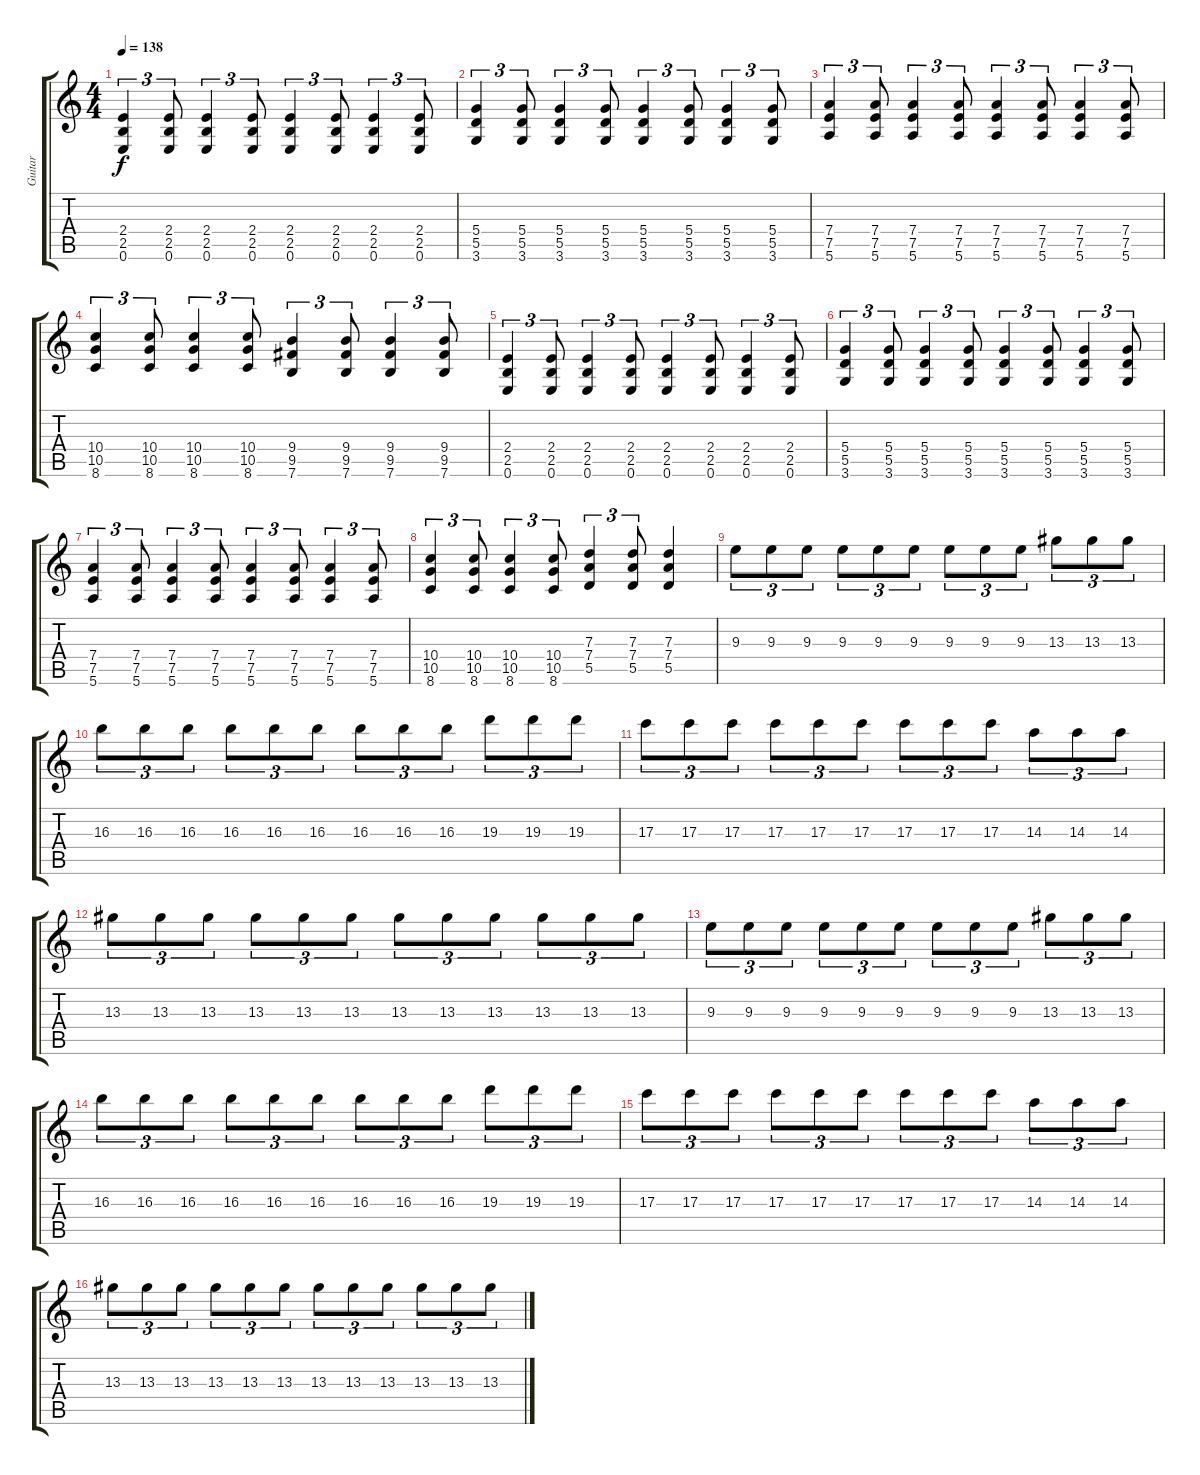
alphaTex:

\track ("Guitar" "Guitar") {instrument distortionguitar}
\staff {score tabs}
\tuning (E4 B3 G3 D3 A2 E2) {hide}
\ts (4 4)
\tempo 138
\clef g2
\ks c
(2.4 2.5 0.6).4{tu (3 2) dy f} (2.4 2.5 0.6).8{tu (3 2)} (2.4 2.5 0.6).4{tu (3 2)} (2.4 2.5 0.6).8{tu (3 2)} (2.4 2.5 0.6).4{tu (3 2)} (2.4 2.5 0.6).8{tu (3 2)} (2.4 2.5 0.6).4{tu (3 2)} (2.4 2.5 0.6).8{tu (3 2)} |
(5.4 5.5 3.6).4{tu (3 2)} (5.4 5.5 3.6).8{tu (3 2)} (5.4 5.5 3.6).4{tu (3 2)} (5.4 5.5 3.6).8{tu (3 2)} (5.4 5.5 3.6).4{tu (3 2)} (5.4 5.5 3.6).8{tu (3 2)} (5.4 5.5 3.6).4{tu (3 2)} (5.4 5.5 3.6).8{tu (3 2)} |
(7.4 7.5 5.6).4{tu (3 2)} (7.4 7.5 5.6).8{tu (3 2)} (7.4 7.5 5.6).4{tu (3 2)} (7.4 7.5 5.6).8{tu (3 2)} (7.4 7.5 5.6).4{tu (3 2)} (7.4 7.5 5.6).8{tu (3 2)} (7.4 7.5 5.6).4{tu (3 2)} (7.4 7.5 5.6).8{tu (3 2)} |
(10.4 10.5 8.6).4{tu (3 2)} (10.4 10.5 8.6).8{tu (3 2)} (10.4 10.5 8.6).4{tu (3 2)} (10.4 10.5 8.6).8{tu (3 2)} (9.4 9.5 7.6).4{tu (3 2)} (9.4 9.5 7.6).8{tu (3 2)} (9.4 9.5 7.6).4{tu (3 2)} (9.4 9.5 7.6).8{tu (3 2)} |
(2.4 2.5 0.6).4{tu (3 2)} (2.4 2.5 0.6).8{tu (3 2)} (2.4 2.5 0.6).4{tu (3 2)} (2.4 2.5 0.6).8{tu (3 2)} (2.4 2.5 0.6).4{tu (3 2)} (2.4 2.5 0.6).8{tu (3 2)} (2.4 2.5 0.6).4{tu (3 2)} (2.4 2.5 0.6).8{tu (3 2)} |
(5.4 5.5 3.6).4{tu (3 2)} (5.4 5.5 3.6).8{tu (3 2)} (5.4 5.5 3.6).4{tu (3 2)} (5.4 5.5 3.6).8{tu (3 2)} (5.4 5.5 3.6).4{tu (3 2)} (5.4 5.5 3.6).8{tu (3 2)} (5.4 5.5 3.6).4{tu (3 2)} (5.4 5.5 3.6).8{tu (3 2)} |
(7.4 7.5 5.6).4{tu (3 2)} (7.4 7.5 5.6).8{tu (3 2)} (7.4 7.5 5.6).4{tu (3 2)} (7.4 7.5 5.6).8{tu (3 2)} (7.4 7.5 5.6).4{tu (3 2)} (7.4 7.5 5.6).8{tu (3 2)} (7.4 7.5 5.6).4{tu (3 2)} (7.4 7.5 5.6).8{tu (3 2)} |
(10.4 10.5 8.6).4{tu (3 2)} (10.4 10.5 8.6).8{tu (3 2)} (10.4 10.5 8.6).4{tu (3 2)} (10.4 10.5 8.6).8{tu (3 2)} (7.3 7.4 5.5).4{tu (3 2)} (7.3 7.4 5.5).8{tu (3 2)} (7.3 7.4 5.5).4 |
9.3.8{tu (3 2)} 9.3.8{tu (3 2)} 9.3.8{tu (3 2)} 9.3.8{tu (3 2)} 9.3.8{tu (3 2)} 9.3.8{tu (3 2)} 9.3.8{tu (3 2)} 9.3.8{tu (3 2)} 9.3.8{tu (3 2)} 13.3.8{tu (3 2)} 13.3.8{tu (3 2)} 13.3.8{tu (3 2)} |
16.3.8{tu (3 2)} 16.3.8{tu (3 2)} 16.3.8{tu (3 2)} 16.3.8{tu (3 2)} 16.3.8{tu (3 2)} 16.3.8{tu (3 2)} 16.3.8{tu (3 2)} 16.3.8{tu (3 2)} 16.3.8{tu (3 2)} 19.3.8{tu (3 2)} 19.3.8{tu (3 2)} 19.3.8{tu (3 2)} |
17.3.8{tu (3 2)} 17.3.8{tu (3 2)} 17.3.8{tu (3 2)} 17.3.8{tu (3 2)} 17.3.8{tu (3 2)} 17.3.8{tu (3 2)} 17.3.8{tu (3 2)} 17.3.8{tu (3 2)} 17.3.8{tu (3 2)} 14.3.8{tu (3 2)} 14.3.8{tu (3 2)} 14.3.8{tu (3 2)} |
13.3.8{tu (3 2)} 13.3.8{tu (3 2)} 13.3.8{tu (3 2)} 13.3.8{tu (3 2)} 13.3.8{tu (3 2)} 13.3.8{tu (3 2)} 13.3.8{tu (3 2)} 13.3.8{tu (3 2)} 13.3.8{tu (3 2)} 13.3.8{tu (3 2)} 13.3.8{tu (3 2)} 13.3.8{tu (3 2)} |
9.3.8{tu (3 2)} 9.3.8{tu (3 2)} 9.3.8{tu (3 2)} 9.3.8{tu (3 2)} 9.3.8{tu (3 2)} 9.3.8{tu (3 2)} 9.3.8{tu (3 2)} 9.3.8{tu (3 2)} 9.3.8{tu (3 2)} 13.3.8{tu (3 2)} 13.3.8{tu (3 2)} 13.3.8{tu (3 2)} |
16.3.8{tu (3 2)} 16.3.8{tu (3 2)} 16.3.8{tu (3 2)} 16.3.8{tu (3 2)} 16.3.8{tu (3 2)} 16.3.8{tu (3 2)} 16.3.8{tu (3 2)} 16.3.8{tu (3 2)} 16.3.8{tu (3 2)} 19.3.8{tu (3 2)} 19.3.8{tu (3 2)} 19.3.8{tu (3 2)} |
17.3.8{tu (3 2)} 17.3.8{tu (3 2)} 17.3.8{tu (3 2)} 17.3.8{tu (3 2)} 17.3.8{tu (3 2)} 17.3.8{tu (3 2)} 17.3.8{tu (3 2)} 17.3.8{tu (3 2)} 17.3.8{tu (3 2)} 14.3.8{tu (3 2)} 14.3.8{tu (3 2)} 14.3.8{tu (3 2)} |
13.3.8{tu (3 2)} 13.3.8{tu (3 2)} 13.3.8{tu (3 2)} 13.3.8{tu (3 2)} 13.3.8{tu (3 2)} 13.3.8{tu (3 2)} 13.3.8{tu (3 2)} 13.3.8{tu (3 2)} 13.3.8{tu (3 2)} 13.3.8{tu (3 2)} 13.3.8{tu (3 2)} 13.3.8{tu (3 2)}
